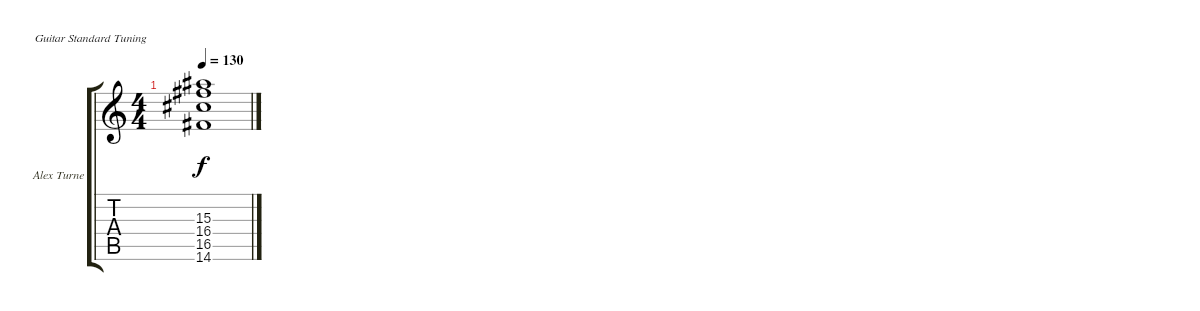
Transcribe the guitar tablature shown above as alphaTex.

\defaultSystemsLayout 4
\bracketExtendMode groupsimilarinstruments
\firstSystemTrackNameOrientation horizontal
\otherSystemsTrackNameOrientation horizontal
\track ("Alex Turner" "Alex Turne") {instrument acousticguitarsteel}
\staff {score tabs}
\tuning (E4 B3 G3 D3 A2 E2)
\ts (4 4)
\tempo 130
\clef g2
\ks c
(15.3{t} 16.4{t} 16.5{t} 14.6{t}).1{dy f}
